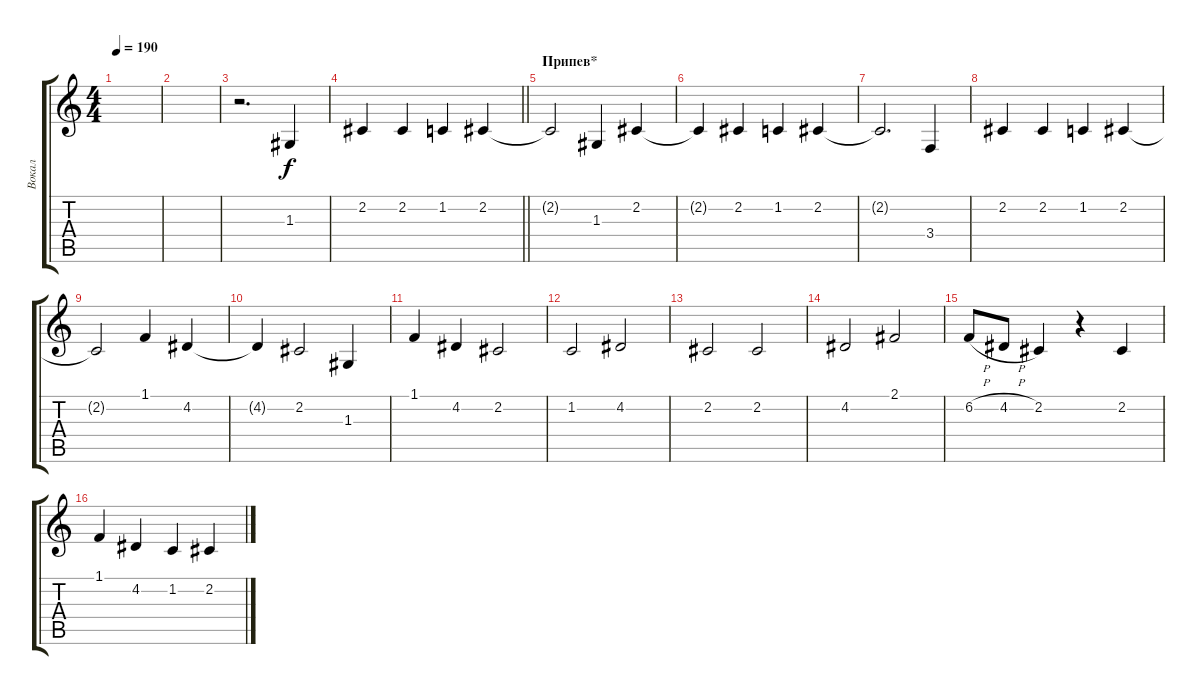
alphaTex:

\track ("Вокал" "Вокал") {instrument lead2sawtooth}
\staff {score tabs}
\tuning (E4 B3 G3 D3 A2 E2) {hide}
\ts (4 4)
\tempo 190
\clef g2
\ks c
|
|
r.2{d} 1.3.4 |
\barLineRight lightlight
2.2.4 2.2.4 1.2.4 2.2.4 |
\section ("" "Припев*")
2.2{t}.2 1.3.4 2.2.4 |
2.2{t}.4 2.2.4 1.2.4 2.2.4 |
2.2{t}.2{d} 3.4.4 |
2.2.4 2.2.4 1.2.4 2.2.4 |
2.2{t}.2 1.1.4 4.2.4 |
4.2{t}.4 2.2.2 1.3.4 |
1.1.4 4.2.4 2.2.2 |
1.2.2 4.2.2 |
2.2.2 2.2.2 |
4.2.2 2.1.2 |
6.2{h}.8 4.2{h}.8 2.2.4 r.4 2.2.4 |
1.1.4 4.2.4 1.2.4 2.2.4
